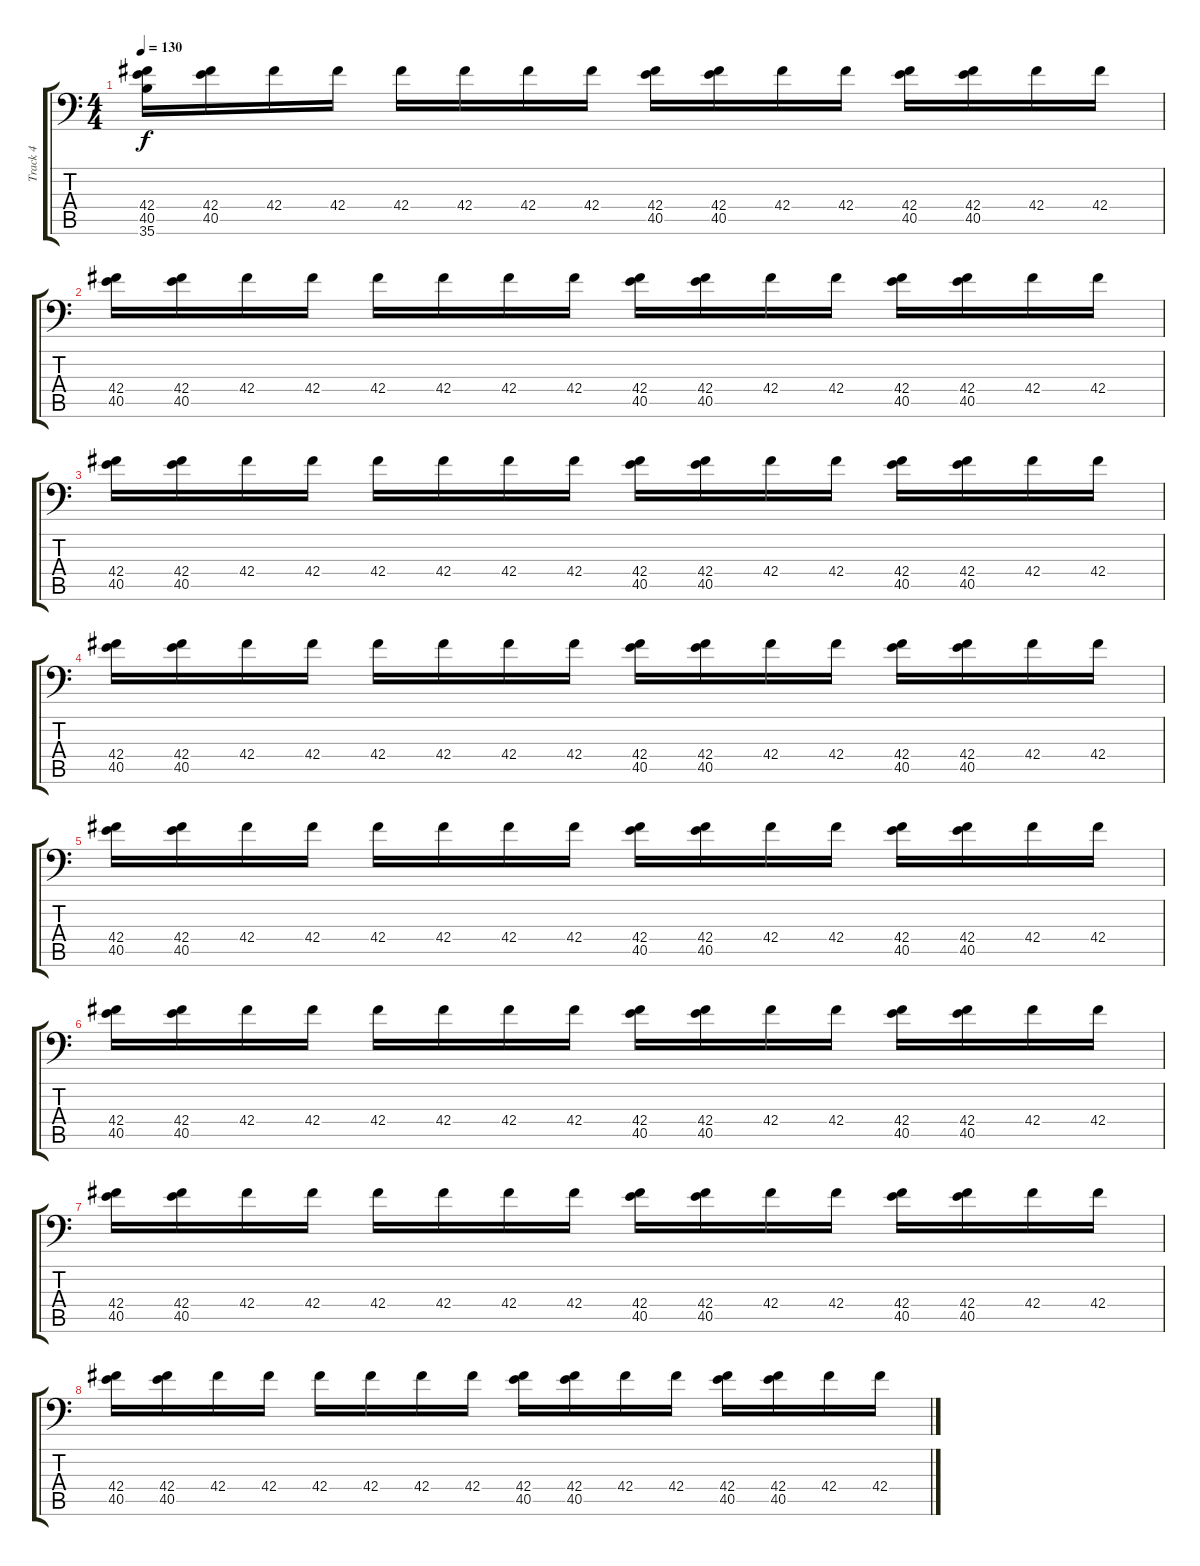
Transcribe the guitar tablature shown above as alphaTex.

\track ("Track 4" "Track 4") {instrument acousticgrandpiano}
\staff {score tabs}
\tuning (C-1 C-1 C-1 C-1 C-1 C-1) {hide}
\ts (4 4)
\tempo 130
\clef f4
\ks c
(42.4 40.5 35.6).16{dy f} (42.4 40.5).16 42.4.16 42.4.16 42.4.16 42.4.16 42.4.16 42.4.16 (42.4 40.5).16 (42.4 40.5).16 42.4.16 42.4.16 (42.4 40.5).16 (42.4 40.5).16 42.4.16 42.4.16 |
(42.4 40.5).16 (42.4 40.5).16 42.4.16 42.4.16 42.4.16 42.4.16 42.4.16 42.4.16 (42.4 40.5).16 (42.4 40.5).16 42.4.16 42.4.16 (42.4 40.5).16 (42.4 40.5).16 42.4.16 42.4.16 |
(42.4 40.5).16 (42.4 40.5).16 42.4.16 42.4.16 42.4.16 42.4.16 42.4.16 42.4.16 (42.4 40.5).16 (42.4 40.5).16 42.4.16 42.4.16 (42.4 40.5).16 (42.4 40.5).16 42.4.16 42.4.16 |
(42.4 40.5).16 (42.4 40.5).16 42.4.16 42.4.16 42.4.16 42.4.16 42.4.16 42.4.16 (42.4 40.5).16 (42.4 40.5).16 42.4.16 42.4.16 (42.4 40.5).16 (42.4 40.5).16 42.4.16 42.4.16 |
(42.4 40.5).16 (42.4 40.5).16 42.4.16 42.4.16 42.4.16 42.4.16 42.4.16 42.4.16 (42.4 40.5).16 (42.4 40.5).16 42.4.16 42.4.16 (42.4 40.5).16 (42.4 40.5).16 42.4.16 42.4.16 |
(42.4 40.5).16 (42.4 40.5).16 42.4.16 42.4.16 42.4.16 42.4.16 42.4.16 42.4.16 (42.4 40.5).16 (42.4 40.5).16 42.4.16 42.4.16 (42.4 40.5).16 (42.4 40.5).16 42.4.16 42.4.16 |
(42.4 40.5).16 (42.4 40.5).16 42.4.16 42.4.16 42.4.16 42.4.16 42.4.16 42.4.16 (42.4 40.5).16 (42.4 40.5).16 42.4.16 42.4.16 (42.4 40.5).16 (42.4 40.5).16 42.4.16 42.4.16 |
(42.4 40.5).16 (42.4 40.5).16 42.4.16 42.4.16 42.4.16 42.4.16 42.4.16 42.4.16 (42.4 40.5).16 (42.4 40.5).16 42.4.16 42.4.16 (42.4 40.5).16 (42.4 40.5).16 42.4.16 42.4.16
